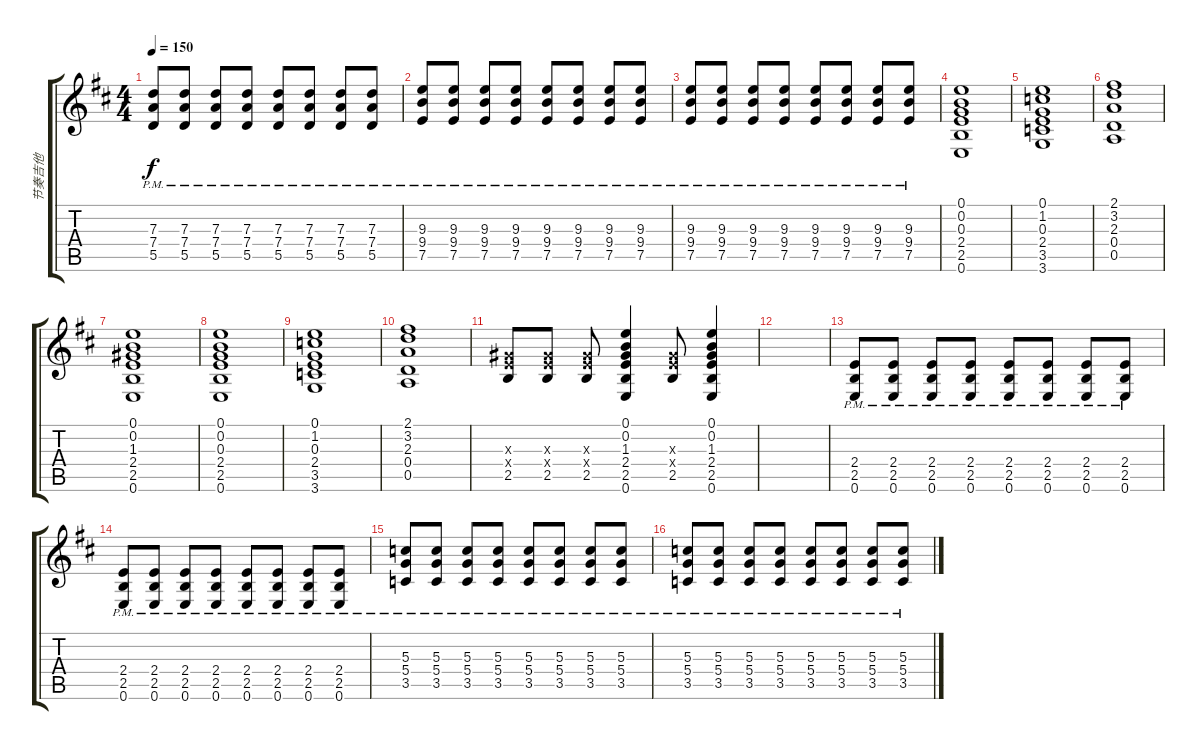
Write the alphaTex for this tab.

\track ("节奏吉他" "节奏吉他") {instrument distortionguitar}
\staff {score tabs}
\tuning (E4 B3 G3 D3 A2 E2) {hide}
\ts (4 4)
\tempo 150
\clef g2
\ks bminor
(7.3{pm} 7.4{pm} 5.5{pm}).8{dy f} (7.3{pm} 7.4{pm} 5.5{pm}).8 (7.3{pm} 7.4{pm} 5.5{pm}).8 (7.3{pm} 7.4{pm} 5.5{pm}).8 (7.3{pm} 7.4{pm} 5.5{pm}).8 (7.3{pm} 7.4{pm} 5.5{pm}).8 (7.3{pm} 7.4{pm} 5.5{pm}).8 (7.3{pm} 7.4{pm} 5.5{pm}).8 |
(9.3{pm} 9.4{pm} 7.5{pm}).8 (9.3{pm} 9.4{pm} 7.5{pm}).8 (9.3{pm} 9.4{pm} 7.5{pm}).8 (9.3{pm} 9.4{pm} 7.5{pm}).8 (9.3{pm} 9.4{pm} 7.5{pm}).8 (9.3{pm} 9.4{pm} 7.5{pm}).8 (9.3{pm} 9.4{pm} 7.5{pm}).8 (9.3{pm} 9.4{pm} 7.5{pm}).8 |
(9.3{pm} 9.4{pm} 7.5{pm}).8 (9.3{pm} 9.4{pm} 7.5{pm}).8 (9.3{pm} 9.4{pm} 7.5{pm}).8 (9.3{pm} 9.4{pm} 7.5{pm}).8 (9.3{pm} 9.4{pm} 7.5{pm}).8 (9.3{pm} 9.4{pm} 7.5{pm}).8 (9.3{pm} 9.4{pm} 7.5{pm}).8 (9.3{pm} 9.4{pm} 7.5{pm}).8 |
(0.1 0.2 0.3 2.4 2.5 0.6).1 |
(0.1 1.2 0.3 2.4 3.5 3.6).1 |
(2.1 3.2 2.3 0.4 0.5).1 |
(0.1 0.2 1.3 2.4 2.5 0.6).1 |
(0.1 0.2 0.3 2.4 2.5 0.6).1 |
(0.1 1.2 0.3 2.4 3.5 3.6).1 |
(2.1 3.2 2.3 0.4 0.5).1 |
(1.3{x} 2.4{x} 2.5).8 (1.3{x} 2.4{x} 2.5).8 (1.3{x} 2.4{x} 2.5).8 (0.1 0.2 1.3 2.4 2.5 0.6).4 (1.3{x} 2.4{x} 2.5).8 (0.1 0.2 1.3 2.4 2.5 0.6).4 |
|
(2.4{pm} 2.5{pm} 0.6{pm}).8 (2.4{pm} 2.5{pm} 0.6{pm}).8 (2.4{pm} 2.5{pm} 0.6{pm}).8 (2.4{pm} 2.5{pm} 0.6{pm}).8 (2.4{pm} 2.5{pm} 0.6{pm}).8 (2.4{pm} 2.5{pm} 0.6{pm}).8 (2.4{pm} 2.5{pm} 0.6{pm}).8 (2.4{pm} 2.5{pm} 0.6{pm}).8 |
(2.4{pm} 2.5{pm} 0.6{pm}).8 (2.4{pm} 2.5{pm} 0.6{pm}).8 (2.4{pm} 2.5{pm} 0.6{pm}).8 (2.4{pm} 2.5{pm} 0.6{pm}).8 (2.4{pm} 2.5{pm} 0.6{pm}).8 (2.4{pm} 2.5{pm} 0.6{pm}).8 (2.4{pm} 2.5{pm} 0.6{pm}).8 (2.4{pm} 2.5{pm} 0.6{pm}).8 |
(5.3{pm} 5.4{pm} 3.5{pm}).8 (5.3{pm} 5.4{pm} 3.5{pm}).8 (5.3{pm} 5.4{pm} 3.5{pm}).8 (5.3{pm} 5.4{pm} 3.5{pm}).8 (5.3{pm} 5.4{pm} 3.5{pm}).8 (5.3{pm} 5.4{pm} 3.5{pm}).8 (5.3{pm} 5.4{pm} 3.5{pm}).8 (5.3{pm} 5.4{pm} 3.5{pm}).8 |
(5.3{pm} 5.4{pm} 3.5{pm}).8 (5.3{pm} 5.4{pm} 3.5{pm}).8 (5.3{pm} 5.4{pm} 3.5{pm}).8 (5.3{pm} 5.4{pm} 3.5{pm}).8 (5.3{pm} 5.4{pm} 3.5{pm}).8 (5.3{pm} 5.4{pm} 3.5{pm}).8 (5.3{pm} 5.4{pm} 3.5{pm}).8 (5.3{pm} 5.4{pm} 3.5{pm}).8
